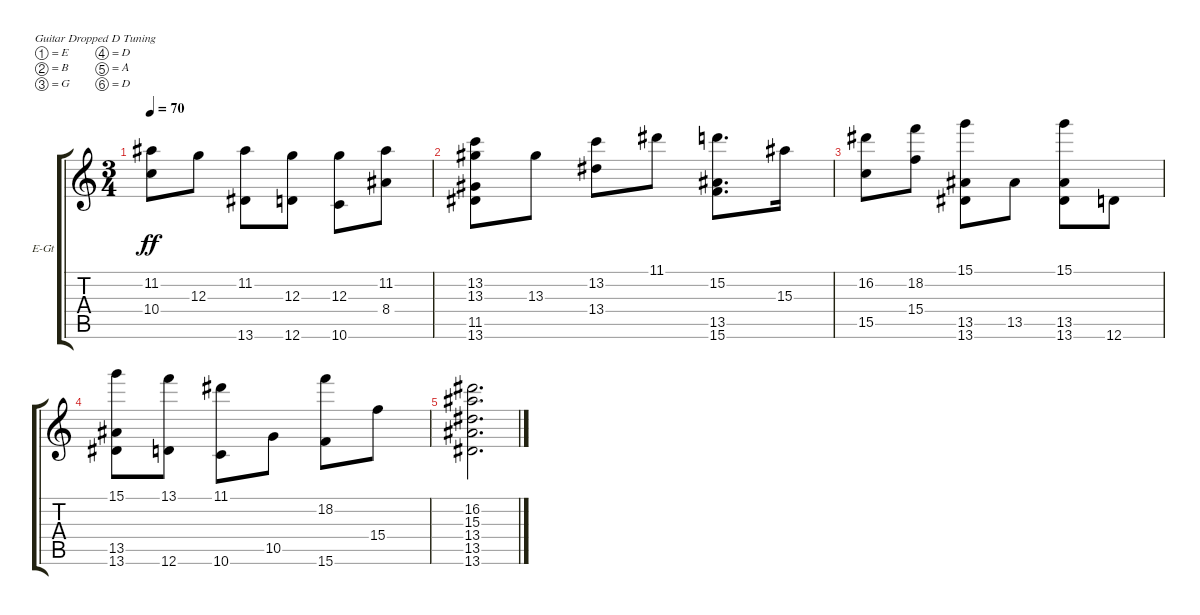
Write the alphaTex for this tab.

\defaultSystemsLayout 4
\bracketExtendMode groupsimilarinstruments
\firstSystemTrackNameOrientation horizontal
\otherSystemsTrackNameOrientation horizontal
\track ("Electric Guitar" "E-Gt") {instrument electricguitarclean}
\staff {score tabs}
\tuning (E4 B3 G3 D3 A2 D2)
\ts (3 4)
\tempo 70
\clef g2
\ks c
(11.2 10.4).8{dy ff} 12.3.8 (11.2 13.6).8 (12.3 12.6).8 (12.3 10.6).8 (11.2 8.4).8 |
(13.2 11.5 13.3 13.6).8 13.3.8 (13.2 13.4).8 11.1.8 (15.2 13.5 15.6).8{d} 15.3.16 |
(15.5 16.2).8 (18.2 15.4).8 (13.6 13.5 15.1).8 13.5.8 (13.6 13.5 15.1).8 12.6.8 |
(13.6 13.5 15.1).8 (12.6 13.1).8 (11.1 10.6).8 10.5.8 (18.2 15.6).8 15.4.8 |
(16.2 13.6 13.5 13.4 15.3).2{d}
